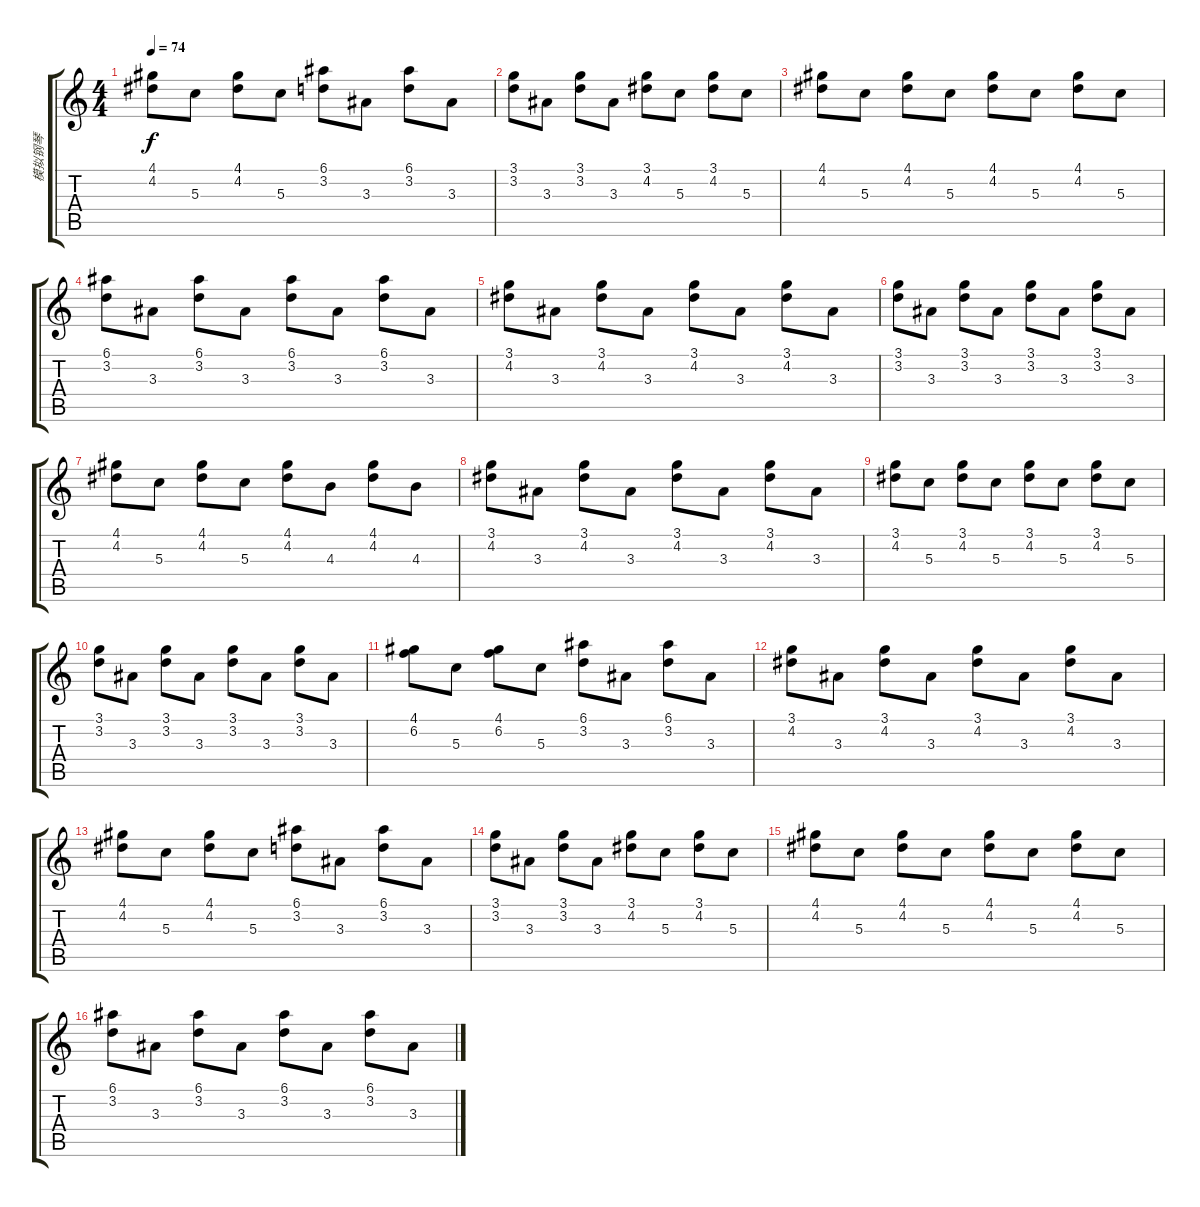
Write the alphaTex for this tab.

\track ("模拟钢琴" "模拟钢琴") {instrument acousticguitarsteel}
\staff {score tabs}
\tuning (E4 B3 G3 D3 A2 E2) {hide}
\ts (4 4)
\tempo 74
\clef g2
\ks c
(4.1 4.2).8{dy f} 5.3.8 (4.1 4.2).8 5.3.8 (6.1 3.2).8 3.3.8 (6.1 3.2).8 3.3.8 |
(3.1 3.2).8 3.3.8 (3.1 3.2).8 3.3.8 (3.1 4.2).8 5.3.8 (3.1 4.2).8 5.3.8 |
(4.1 4.2).8 5.3.8 (4.1 4.2).8 5.3.8 (4.1 4.2).8 5.3.8 (4.1 4.2).8 5.3.8 |
(6.1 3.2).8 3.3.8 (6.1 3.2).8 3.3.8 (6.1 3.2).8 3.3.8 (6.1 3.2).8 3.3.8 |
(3.1 4.2).8 3.3.8 (3.1 4.2).8 3.3.8 (3.1 4.2).8 3.3.8 (3.1 4.2).8 3.3.8 |
(3.1 3.2).8 3.3.8 (3.1 3.2).8 3.3.8 (3.1 3.2).8 3.3.8 (3.1 3.2).8 3.3.8 |
(4.1 4.2).8 5.3.8 (4.1 4.2).8 5.3.8 (4.1 4.2).8 4.3.8 (4.1 4.2).8 4.3.8 |
(3.1 4.2).8 3.3.8 (3.1 4.2).8 3.3.8 (3.1 4.2).8 3.3.8 (3.1 4.2).8 3.3.8 |
(3.1 4.2).8 5.3.8 (3.1 4.2).8 5.3.8 (3.1 4.2).8 5.3.8 (3.1 4.2).8 5.3.8 |
(3.1 3.2).8 3.3.8 (3.1 3.2).8 3.3.8 (3.1 3.2).8 3.3.8 (3.1 3.2).8 3.3.8 |
(4.1 6.2).8 5.3.8 (4.1 6.2).8 5.3.8 (6.1 3.2).8 3.3.8 (6.1 3.2).8 3.3.8 |
(3.1 4.2).8 3.3.8 (3.1 4.2).8 3.3.8 (3.1 4.2).8 3.3.8 (3.1 4.2).8 3.3.8 |
(4.1 4.2).8 5.3.8 (4.1 4.2).8 5.3.8 (6.1 3.2).8 3.3.8 (6.1 3.2).8 3.3.8 |
(3.1 3.2).8 3.3.8 (3.1 3.2).8 3.3.8 (3.1 4.2).8 5.3.8 (3.1 4.2).8 5.3.8 |
(4.1 4.2).8 5.3.8 (4.1 4.2).8 5.3.8 (4.1 4.2).8 5.3.8 (4.1 4.2).8 5.3.8 |
(6.1 3.2).8 3.3.8 (6.1 3.2).8 3.3.8 (6.1 3.2).8 3.3.8 (6.1 3.2).8 3.3.8
